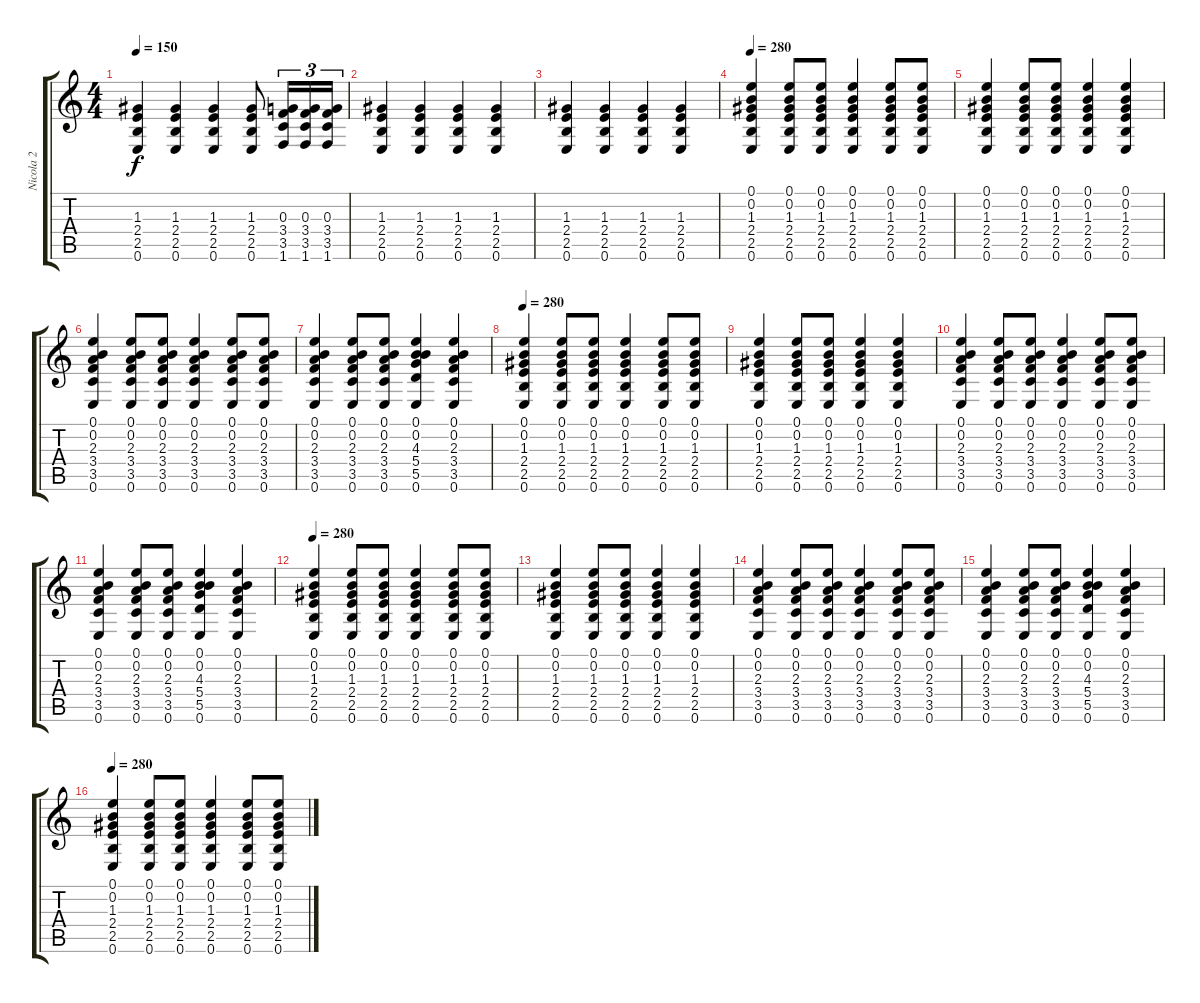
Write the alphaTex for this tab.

\track ("Nicola 2" "Nicola 2") {instrument acousticguitarsteel}
\staff {score tabs}
\tuning (E4 B3 G3 D3 A2 E2) {hide}
\ts (4 4)
\tempo 150
\clef g2
\ks c
(1.3 2.4 2.5 0.6).4{dy f} (1.3 2.4 2.5 0.6).4 (1.3 2.4 2.5 0.6).4 (1.3 2.4 2.5 0.6).8 (0.3 3.4 3.5 1.6).16{tu (3 2)} (0.3 3.4 3.5 1.6).16{tu (3 2)} (0.3 3.4 3.5 1.6).16{tu (3 2)} |
(1.3 2.4 2.5 0.6).4 (1.3 2.4 2.5 0.6).4 (1.3 2.4 2.5 0.6).4 (1.3 2.4 2.5 0.6).4 |
(1.3 2.4 2.5 0.6).4 (1.3 2.4 2.5 0.6).4 (1.3 2.4 2.5 0.6).4 (1.3 2.4 2.5 0.6).4 |
\tempo 280
(0.1 0.2 1.3 2.4 2.5 0.6).4{instrument acousticguitarsteel} (0.1 0.2 1.3 2.4 2.5 0.6).8 (0.1 0.2 1.3 2.4 2.5 0.6).8 (0.1 0.2 1.3 2.4 2.5 0.6).4 (0.1 0.2 1.3 2.4 2.5 0.6).8 (0.1 0.2 1.3 2.4 2.5 0.6).8 |
(0.1 0.2 1.3 2.4 2.5 0.6).4 (0.1 0.2 1.3 2.4 2.5 0.6).8 (0.1 0.2 1.3 2.4 2.5 0.6).8 (0.1 0.2 1.3 2.4 2.5 0.6).4 (0.1 0.2 1.3 2.4 2.5 0.6).4 |
(0.1 0.2 2.3 3.4 3.5 0.6).4 (0.1 0.2 2.3 3.4 3.5 0.6).8 (0.1 0.2 2.3 3.4 3.5 0.6).8 (0.1 0.2 2.3 3.4 3.5 0.6).4 (0.1 0.2 2.3 3.4 3.5 0.6).8 (0.1 0.2 2.3 3.4 3.5 0.6).8 |
(0.1 0.2 2.3 3.4 3.5 0.6).4 (0.1 0.2 2.3 3.4 3.5 0.6).8 (0.1 0.2 2.3 3.4 3.5 0.6).8 (0.1 0.2 4.3 5.4 5.5 0.6).4 (0.1 0.2 2.3 3.4 3.5 0.6).4 |
\tempo 280
(0.1 0.2 1.3 2.4 2.5 0.6).4{instrument acousticguitarsteel} (0.1 0.2 1.3 2.4 2.5 0.6).8 (0.1 0.2 1.3 2.4 2.5 0.6).8 (0.1 0.2 1.3 2.4 2.5 0.6).4 (0.1 0.2 1.3 2.4 2.5 0.6).8 (0.1 0.2 1.3 2.4 2.5 0.6).8 |
(0.1 0.2 1.3 2.4 2.5 0.6).4 (0.1 0.2 1.3 2.4 2.5 0.6).8 (0.1 0.2 1.3 2.4 2.5 0.6).8 (0.1 0.2 1.3 2.4 2.5 0.6).4 (0.1 0.2 1.3 2.4 2.5 0.6).4 |
(0.1 0.2 2.3 3.4 3.5 0.6).4 (0.1 0.2 2.3 3.4 3.5 0.6).8 (0.1 0.2 2.3 3.4 3.5 0.6).8 (0.1 0.2 2.3 3.4 3.5 0.6).4 (0.1 0.2 2.3 3.4 3.5 0.6).8 (0.1 0.2 2.3 3.4 3.5 0.6).8 |
(0.1 0.2 2.3 3.4 3.5 0.6).4 (0.1 0.2 2.3 3.4 3.5 0.6).8 (0.1 0.2 2.3 3.4 3.5 0.6).8 (0.1 0.2 4.3 5.4 5.5 0.6).4 (0.1 0.2 2.3 3.4 3.5 0.6).4 |
\tempo 280
(0.1 0.2 1.3 2.4 2.5 0.6).4{instrument acousticguitarsteel} (0.1 0.2 1.3 2.4 2.5 0.6).8 (0.1 0.2 1.3 2.4 2.5 0.6).8 (0.1 0.2 1.3 2.4 2.5 0.6).4 (0.1 0.2 1.3 2.4 2.5 0.6).8 (0.1 0.2 1.3 2.4 2.5 0.6).8 |
(0.1 0.2 1.3 2.4 2.5 0.6).4 (0.1 0.2 1.3 2.4 2.5 0.6).8 (0.1 0.2 1.3 2.4 2.5 0.6).8 (0.1 0.2 1.3 2.4 2.5 0.6).4 (0.1 0.2 1.3 2.4 2.5 0.6).4 |
(0.1 0.2 2.3 3.4 3.5 0.6).4 (0.1 0.2 2.3 3.4 3.5 0.6).8 (0.1 0.2 2.3 3.4 3.5 0.6).8 (0.1 0.2 2.3 3.4 3.5 0.6).4 (0.1 0.2 2.3 3.4 3.5 0.6).8 (0.1 0.2 2.3 3.4 3.5 0.6).8 |
(0.1 0.2 2.3 3.4 3.5 0.6).4 (0.1 0.2 2.3 3.4 3.5 0.6).8 (0.1 0.2 2.3 3.4 3.5 0.6).8 (0.1 0.2 4.3 5.4 5.5 0.6).4 (0.1 0.2 2.3 3.4 3.5 0.6).4 |
\tempo 280
(0.1 0.2 1.3 2.4 2.5 0.6).4{instrument acousticguitarsteel} (0.1 0.2 1.3 2.4 2.5 0.6).8 (0.1 0.2 1.3 2.4 2.5 0.6).8 (0.1 0.2 1.3 2.4 2.5 0.6).4 (0.1 0.2 1.3 2.4 2.5 0.6).8 (0.1 0.2 1.3 2.4 2.5 0.6).8
